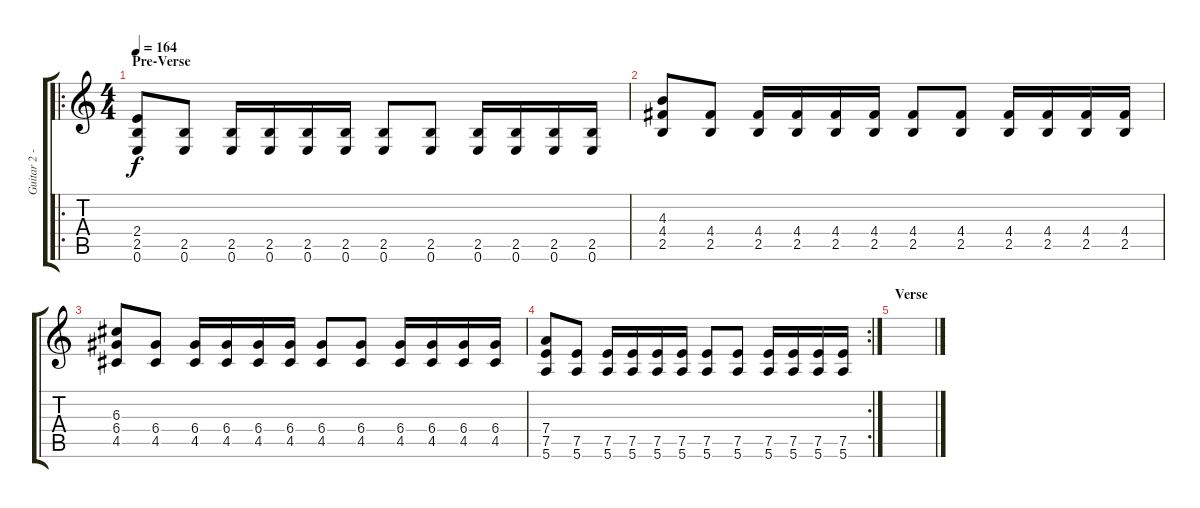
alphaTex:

\track ("Guitar 2 - Distortion" "Guitar 2 -") {instrument distortionguitar}
\staff {score tabs}
\tuning (E4 B3 G3 D3 A2 E2) {hide}
\ro
\ts (4 4)
\section ("" "Pre-Verse")
\tempo 164
\clef g2
\ks c
(2.4 2.5 0.6).8{dy f} (2.5 0.6).8 (2.5 0.6).16 (2.5 0.6).16 (2.5 0.6).16 (2.5 0.6).16 (2.5 0.6).8 (2.5 0.6).8 (2.5 0.6).16 (2.5 0.6).16 (2.5 0.6).16 (2.5 0.6).16 |
(4.3 4.4 2.5).8 (4.4 2.5).8 (4.4 2.5).16 (4.4 2.5).16 (4.4 2.5).16 (4.4 2.5).16 (4.4 2.5).8 (4.4 2.5).8 (4.4 2.5).16 (4.4 2.5).16 (4.4 2.5).16 (4.4 2.5).16 |
(6.3 6.4 4.5).8 (6.4 4.5).8 (6.4 4.5).16 (6.4 4.5).16 (6.4 4.5).16 (6.4 4.5).16 (6.4 4.5).8 (6.4 4.5).8 (6.4 4.5).16 (6.4 4.5).16 (6.4 4.5).16 (6.4 4.5).16 |
\rc 2
(7.4 7.5 5.6).8 (7.5 5.6).8 (7.5 5.6).16 (7.5 5.6).16 (7.5 5.6).16 (7.5 5.6).16 (7.5 5.6).8 (7.5 5.6).8 (7.5 5.6).16 (7.5 5.6).16 (7.5 5.6).16 (7.5 5.6).16 |
\section ("" "Verse")
